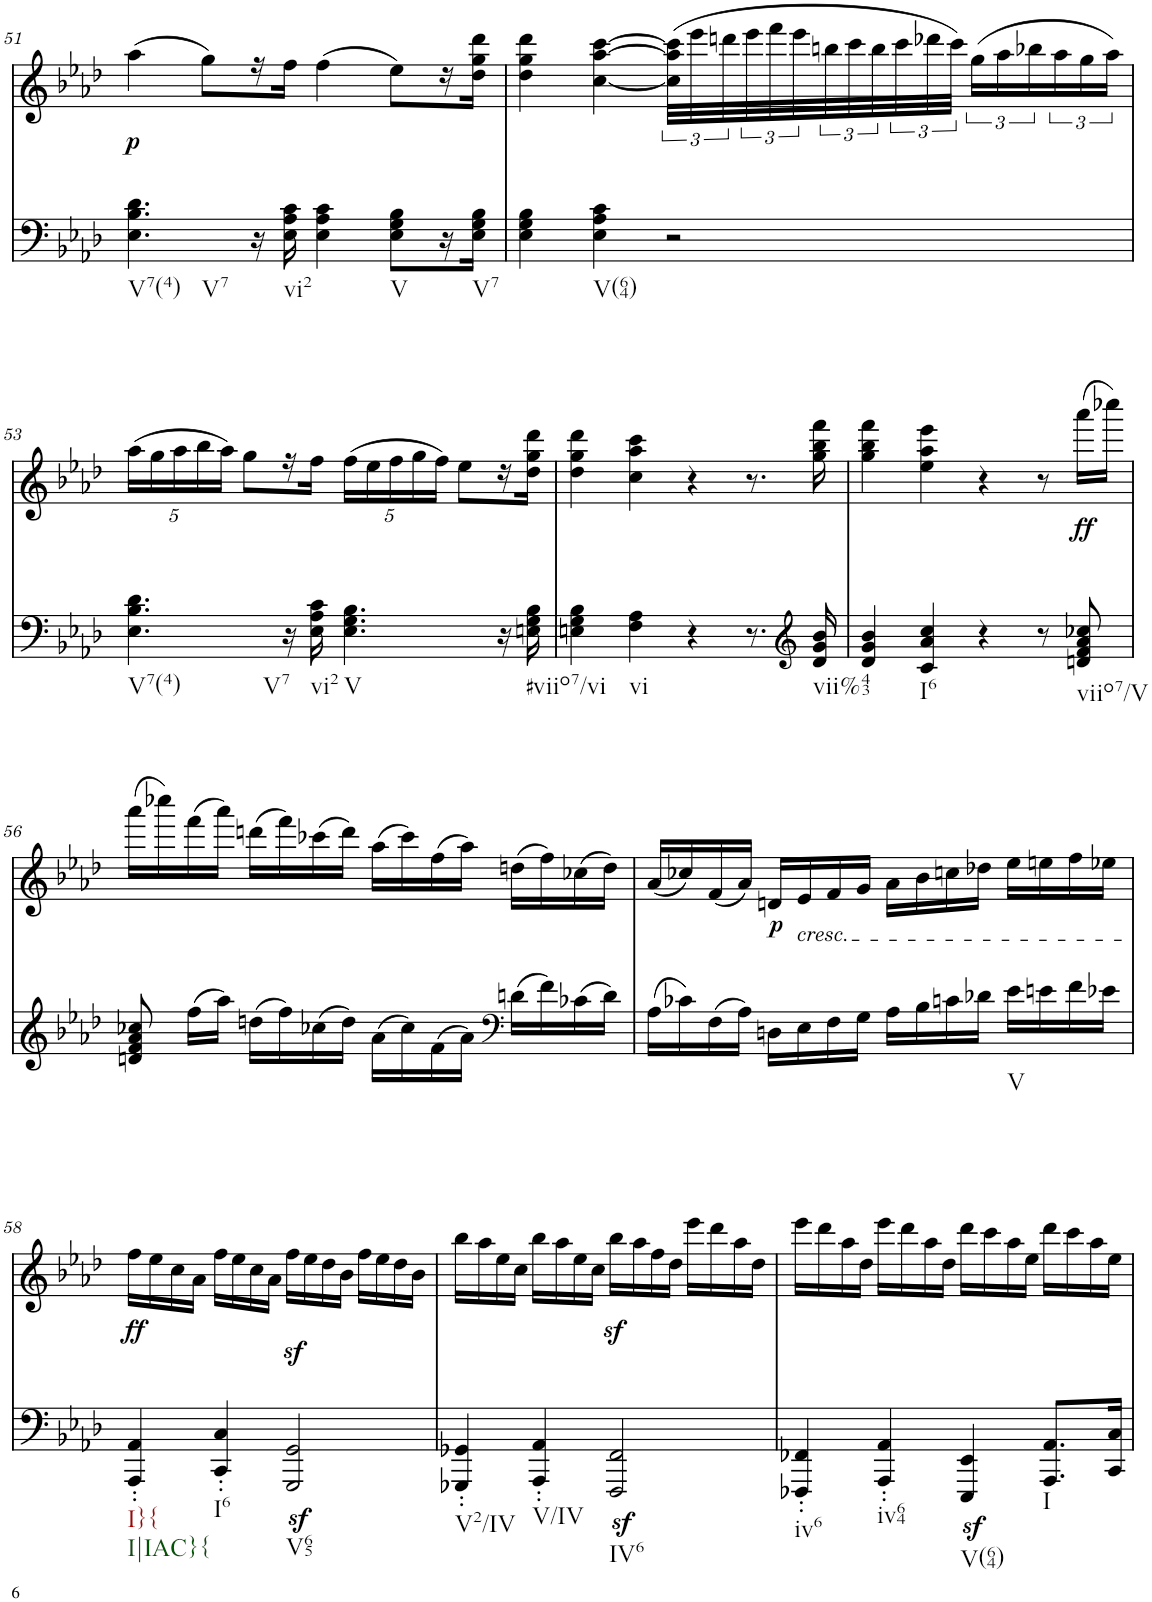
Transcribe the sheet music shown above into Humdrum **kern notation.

**kern	**kern	**text	**dynam
*part2	*part1	*part1	*part1
*staff2	*staff1	*staff1	*staff1
*I"piano	*I"piano	*	*
*I'Pno	*I'Pno	*	*
!!LO:PB:g=z
*clefF4	*clefG2	*	*
*k[b-e-a-d-]	*k[b-e-a-d-]	*	*
*M4/4	*M4/4	*	*
=51	=51	=51	=51
!LO:TX:b:t=V7(4)	!	!	!
!LO:TX:b:t=V7	!	!	!
!	!	!	!LO:DY:b
4.E-\ 4.B-\ 4.d-\	(4aa-\	.	p
.	8gg\L)	.	.
16r	16r	.	.
!LO:TX:b:t=vi2	!	!	!
16E-\ 16A-\ 16c\	16ff\JJ	.	.
4E-\ 4A-\ 4c\	(4ff\	.	.
!LO:TX:b:t=V	!	!	!
8E-\ 8G\ 8B-\L	8ee-\L)	.	.
16r	16r	.	.
!LO:TX:b:t=V7	!	!	!
16E-\ 16G\ 16B-\JJ	16dd-\ 16gg\ 16ddd-\JJ	.	.
=52	=52	=52	=52
4E-\ 4G\ 4B-\	4dd-\ 4gg\ 4ddd-\	.	.
!LO:TX:b:t=V(64)	!	!	!
4E-\ 4A-\ 4c\	[4cc\ [4aa-\ [4ccc\	.	.
2r	(48cc\] 48aa-\] 48ccc\]LLL	.	.
.	48eee-\	.	.
.	48dddn\	.	.
.	48eee-\	.	.
.	48fff\	.	.
.	48eee-\	.	.
.	48bbn\	.	.
.	48ccc\	.	.
.	48bb\	.	.
.	48ccc\	.	.
.	48ddd-X\	.	.
.	48ccc\JJJ)	.	.
.	(24gg\LL	.	.
.	24aa-\	.	.
.	24bb-X\	.	.
.	24aa-\	.	.
.	24gg\	.	.
.	24aa-\JJ)	.	.
!!LO:LB:g=z
=53	=53	=53	=53
*	*Xbrackettup	*	*
!LO:TX:b:t=V7(4)	!	!	!
!LO:TX:b:t=V7	!	!	!
4.E-\ 4.B-\ 4.d-\	(20aa-\LL	.	.
.	20gg\	.	.
.	20aa-\	.	.
.	20bb-\	.	.
.	20aa-\JJ)	.	.
.	8gg\L	.	.
16r	16r	.	.
!LO:TX:b:t=vi2	!	!	!
16E-\ 16A-\ 16c\	16ff\JL	.	.
!LO:TX:b:t=V	!	!	!
4.E-\ 4.G\ 4.B-\	(20ff\LL	.	.
.	20ee-\	.	.
.	20ff\	.	.
.	20gg\	.	.
.	20ff\JJ)	.	.
.	8ee-\L	.	.
16r	16r	.	.
!LO:TX:b:t=#viio7/vi	!	!	!
16En\ 16G\ 16B-\	16dd-\ 16gg\ 16ddd-\JJ	.	.
=54	=54	=54	=54
4En\ 4G\ 4B-\	4dd-\ 4gg\ 4ddd-\	.	.
!LO:TX:b:t=vi	!	!	!
4F\ 4A-\	4cc\ 4aa-\ 4ccc\	.	.
4r	4r	.	.
8.r	8.r	.	.
*clefG2	*	*	*
!LO:TX:b:t=vii%43	!	!	!
16d-/ 16g/ 16b-/	16gg\ 16bb-\ 16fff\	.	.
=55	=55	=55	=55
4d-/ 4g/ 4b-/	4gg\ 4bb-\ 4fff\	.	.
!LO:TX:b:t=I6	!	!	!
4c/ 4a-/ 4cc/	4ee-\ 4aa-\ 4eee-\	.	.
4r	4r	.	.
8r	8r	.	.
!LO:TX:b:t=viio7/V	!	!	!
!	!	!LO:LY:b	!
8dn/ 8f/ 8a-/ 8cc-X/	(16aaa-\LL	.	.
.	16cccc-X\JJ)	.	.
!!LO:LB:g=z
=56	=56	=56	=56
8dn/ 8f/ 8a-/ 8cc-X/	(16aaa-\LL	.	.
.	16cccc-X\)	.	.
(16ff\LL	(16fff\	.	.
16aa-\JJ)	16aaa-\JJ)	.	.
(16ddn\LL	(16dddn\LL	.	.
16ff\)	16fff\)	.	.
(16cc-X\	(16ccc-X\	.	.
16dd\JJ)	16ddd\JJ)	.	.
(16a-\LL	(16aa-\LL	.	.
16cc-\)	16ccc-\)	.	.
(16f\	(16ff\	.	.
16a-\JJ)	16aa-\JJ)	.	.
*clefF4	*	*	*
(16dn\LL	(16ddn\LL	.	.
16f\)	16ff\)	.	.
(16c-X\	(16cc-X\	.	.
16d\JJ)	16dd\JJ)	.	.
=57	=57	=57	=57
(16A-\LL	(16a-/LL	.	.
16c-X\)	16cc-X/)	.	.
(16F\	(16f/	.	.
16A-\JJ)	16a-/JJ)	.	.
!	!	!LO:LY:b	!
16Dn\LL	16dn/LL	.	.
!	!LO:TX:b:i:t=cresc.	!	!
16E-\	16e-/	.	.
16F\	16f/	.	.
16G\JJ	16g/JJ	.	.
16A-\LL	16a-\LL	.	.
16B-\	16b-\	.	.
16cn\	16ccn\	.	.
16d-X\JJ	16dd-X\JJ	.	.
!LO:TX:b:t=V	!	!	!
16e-\LL	16ee-\LL	.	.
16en\	16een\	.	.
16f\	16ff\	.	.
16e-X\JJ	16ee-X\JJ	.	.
!!LO:LB:g=z
=58	=58	=58	=58
!LO:TX:b:t=I}{	!	!	!
!LO:TX:b:t=I|IAC}{	!	!	!
!	!	!LO:LY:b	!
4AAA-/' 4AA-/'	16ff\LL	.	.
.	16ee-\	.	.
.	16cc\	.	.
.	16a-\JJ	.	.
!LO:TX:b:t=I6	!	!	!
4CC/' 4C/'	16ff\LL	.	.
.	16ee-\	.	.
.	16cc\	.	.
.	16a-\JJ	.	.
!LO:TX:b:t=V65	!	!	!
2GGG/z< 2GG/z<	16ffz<\LL	.	.
.	16ee-\	.	.
.	16dd-\	.	.
.	16b-\JJ	.	.
.	16ff\LL	.	.
.	16ee-\	.	.
.	16dd-\	.	.
.	16b-\JJ	.	.
=59	=59	=59	=59
!LO:TX:b:t=V2/IV	!	!	!
4GGG-X/' 4GG-X/'	16bb-\LL	.	.
.	16aa-\	.	.
.	16ee-\	.	.
.	16cc\JJ	.	.
!LO:TX:b:t=V/IV	!	!	!
4AAA-/' 4AA-/'	16bb-\LL	.	.
.	16aa-\	.	.
.	16ee-\	.	.
.	16cc\JJ	.	.
!LO:TX:b:t=IV6	!	!	!
2FFF/z< 2FF/z<	16bb-z<\LL	.	.
.	16aa-\	.	.
.	16ff\	.	.
.	16dd-\JJ	.	.
.	16eee-\LL	.	.
.	16ddd-\	.	.
.	16aa-\	.	.
.	16dd-\JJ	.	.
=60	=60	=60	=60
!LO:TX:b:t=iv6	!	!	!
4FFF-X/' 4FF-X/'	16eee-\LL	.	.
.	16ddd-\	.	.
.	16aa-\	.	.
.	16dd-\JJ	.	.
!LO:TX:b:t=iv64	!	!	!
4AAA-/' 4AA-/'	16eee-\LL	.	.
.	16ddd-\	.	.
.	16aa-\	.	.
.	16dd-\JJ	.	.
!LO:TX:b:t=V(64)	!	!	!
4EEE-/z< 4EE-/z<	16ddd-\LL	.	.
.	16ccc\	.	.
.	16aa-\	.	.
.	16ee-\JJ	.	.
!LO:TX:b:t=I	!	!	!
8.AAA-/ 8.AA-/L	16ddd-\LL	.	.
.	16ccc\	.	.
.	16aa-\	.	.
16CC/ 16C/Jk	16ee-\JJ	.	.
=	=	=	=
*-	*-	*-	*-
